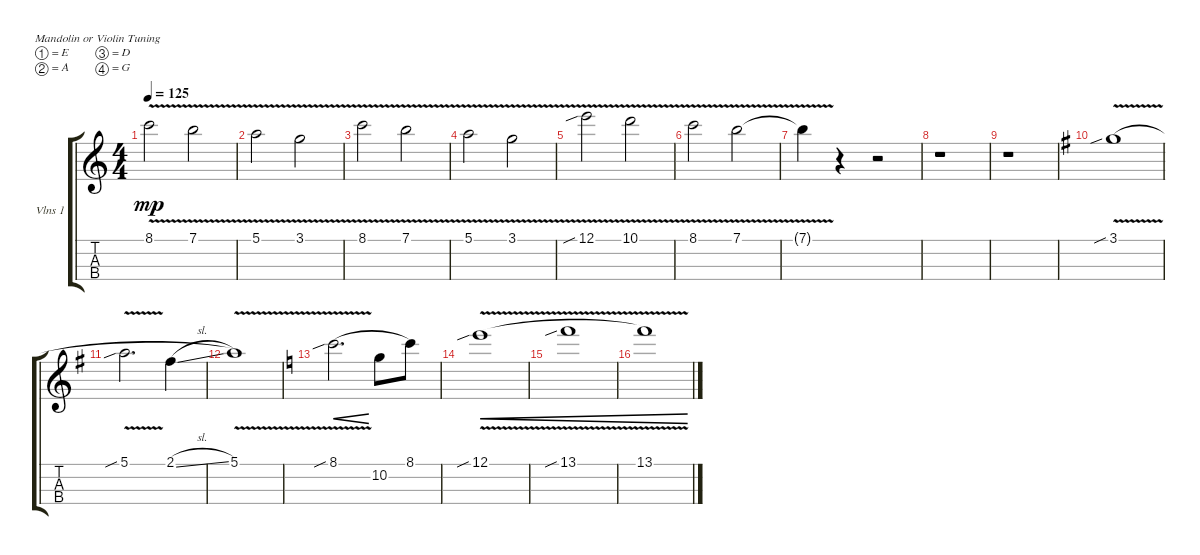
\defaultSystemsLayout 4
\bracketExtendMode groupsimilarinstruments
\firstSystemTrackNameOrientation horizontal
\otherSystemsTrackNameOrientation horizontal
\track ("Violins 1" "Vlns 1 ") {instrument violin}
\staff {score tabs}
\tuning (E5 A4 D4 G3)
\ts (4 4)
\tempo 125
\clef g2
\scale
0.333333
\ks c
8.1{v}.2{dy mp} 7.1{v}.2 |
\scale
0.333333 5.1{v}.2 3.1{v}.2 |
\scale
0.333333 8.1{v}.2 7.1{v}.2 |
\scale
0.333333 5.1{v}.2 3.1{v}.2 |
\scale
0.333333 12.1{v sib}.2 10.1{v}.2 |
\scale
0.333333 8.1{v}.2 7.1{v}.2 |
\scale
0.333333 7.1{v t}.4 r.4 r.2 |
\scale
0.333333 r.1 |
\scale
0.333333 r.1 |
\scale
0.333333
\ks g
3.1{v sib}.1{legatoorigin} |
\scale
0.333333 5.1{v sib}.2{d legatoorigin} 2.1{sl}.4{legatoorigin} |
\scale
0.333333 5.1{v}.1 |
\scale
0.333333
\ks c
8.1{v sib}.2{d cre legatoorigin} 10.2.8{legatoorigin} 8.1.8 |
\scale
0.333333 12.1{v sib}.1{cre legatoorigin} |
\scale
0.333333 13.1{v sib}.1{cre legatoorigin} |
\scale
0.333333 13.1{v}.1{cre legatoorigin}
